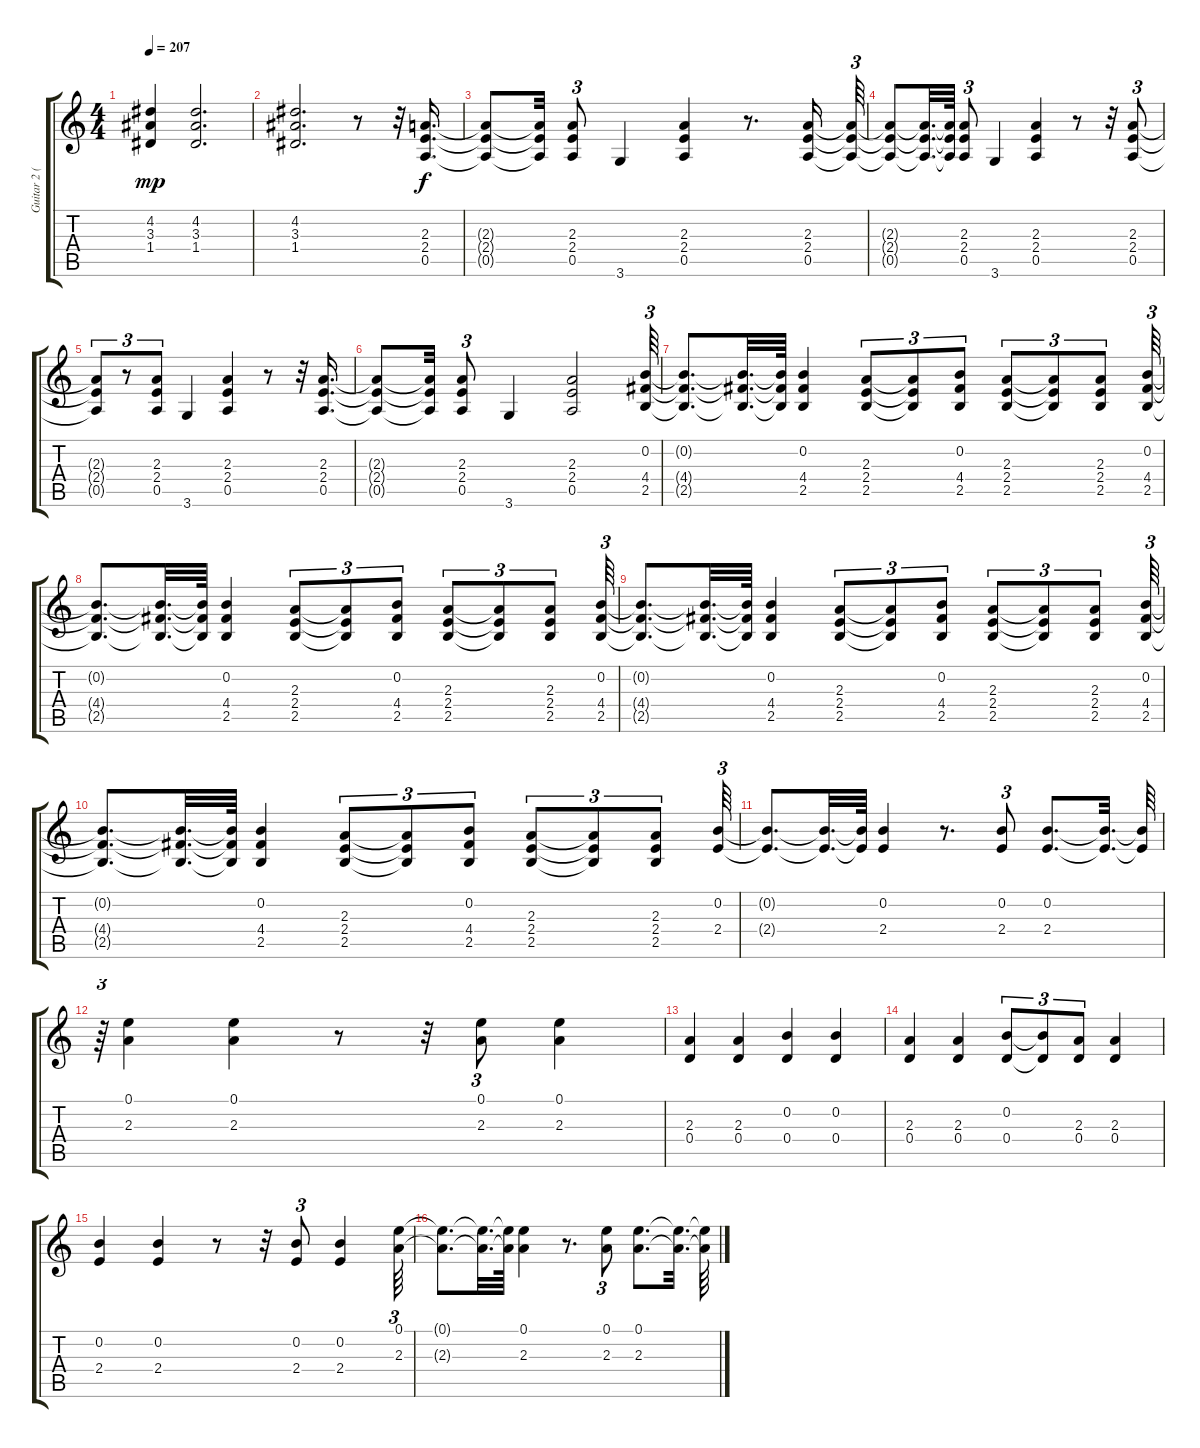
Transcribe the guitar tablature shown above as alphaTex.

\track ("Guitar 2 (Joe)" "Guitar 2 (") {instrument distortionguitar}
\staff {score tabs}
\tuning (E4 B3 G3 D3 A2 E2) {hide}
\ts (4 4)
\tempo 207
\clef g2
\ks c
(4.2 3.3 1.4).4{dy mp} (4.2 3.3 1.4).2{d} |
(4.2 3.3 1.4).2{d} r.8 r.32 (2.3 2.4 0.5).16{d dy f} |
(2.3{t} 2.4{t} 0.5{t}).8 (2.3{t} 2.4{t} 0.5{t}).32 (2.3 2.4 0.5).8{tu (3 2)} 3.6.4 (2.3 2.4 0.5).4 r.8{d} (2.3 2.4 0.5).16 (2.3{t} 2.4{t} 0.5{t}).64{tu (3 2)} |
(2.3{t} 2.4{t} 0.5{t}).8 (2.3{t} 2.4{t} 0.5{t}).32{d} (2.3{t} 2.4{t} 0.5{t}).64 (2.3 2.4 0.5).8{tu (3 2)} 3.6.4 (2.3 2.4 0.5).4 r.8 r.32 (2.3 2.4 0.5).8{tu (3 2)} |
(2.3{t} 2.4{t} 0.5{t}).8{tu (3 2)} r.8{tu (3 2)} (2.3 2.4 0.5).8{tu (3 2)} 3.6.4 (2.3 2.4 0.5).4 r.8 r.32 (2.3 2.4 0.5).16{d} |
(2.3{t} 2.4{t} 0.5{t}).8 (2.3{t} 2.4{t} 0.5{t}).32 (2.3 2.4 0.5).8{tu (3 2)} 3.6.4 (2.3 2.4 0.5).2 (0.2 4.4 2.5).64{tu (3 2)} |
(0.2{t} 4.4{t} 2.5{t}).8{d} (0.2{t} 4.4{t} 2.5{t}).32{d} (0.2{t} 4.4{t} 2.5{t}).64 (0.2 4.4 2.5).4 (2.3 2.4 2.5).8{tu (3 2)} (2.3{t} 2.4{t} 2.5{t}).8{tu (3 2)} (0.2 4.4 2.5).8{tu (3 2)} (2.3 2.4 2.5).8{tu (3 2)} (2.3{t} 2.4{t} 2.5{t}).8{tu (3 2)} (2.3 2.4 2.5).8{tu (3 2)} (0.2 4.4 2.5).64{tu (3 2)} |
(0.2{t} 4.4{t} 2.5{t}).8{d} (0.2{t} 4.4{t} 2.5{t}).32{d} (0.2{t} 4.4{t} 2.5{t}).64 (0.2 4.4 2.5).4 (2.3 2.4 2.5).8{tu (3 2)} (2.3{t} 2.4{t} 2.5{t}).8{tu (3 2)} (0.2 4.4 2.5).8{tu (3 2)} (2.3 2.4 2.5).8{tu (3 2)} (2.3{t} 2.4{t} 2.5{t}).8{tu (3 2)} (2.3 2.4 2.5).8{tu (3 2)} (0.2 4.4 2.5).64{tu (3 2)} |
(0.2{t} 4.4{t} 2.5{t}).8{d} (0.2{t} 4.4{t} 2.5{t}).32{d} (0.2{t} 4.4{t} 2.5{t}).64 (0.2 4.4 2.5).4 (2.3 2.4 2.5).8{tu (3 2)} (2.3{t} 2.4{t} 2.5{t}).8{tu (3 2)} (0.2 4.4 2.5).8{tu (3 2)} (2.3 2.4 2.5).8{tu (3 2)} (2.3{t} 2.4{t} 2.5{t}).8{tu (3 2)} (2.3 2.4 2.5).8{tu (3 2)} (0.2 4.4 2.5).64{tu (3 2)} |
(0.2{t} 4.4{t} 2.5{t}).8{d} (0.2{t} 4.4{t} 2.5{t}).32{d} (0.2{t} 4.4{t} 2.5{t}).64 (0.2 4.4 2.5).4 (2.3 2.4 2.5).8{tu (3 2)} (2.3{t} 2.4{t} 2.5{t}).8{tu (3 2)} (0.2 4.4 2.5).8{tu (3 2)} (2.3 2.4 2.5).8{tu (3 2)} (2.3{t} 2.4{t} 2.5{t}).8{tu (3 2)} (2.3 2.4 2.5).8{tu (3 2)} (0.2 2.4).64{tu (3 2)} |
(0.2{t} 2.4{t}).8{d} (0.2{t} 2.4{t}).32{d} (0.2{t} 2.4{t}).64 (0.2 2.4).4 r.8{d} (0.2 2.4).8{tu (3 2)} (0.2 2.4).8{d} (0.2{t} 2.4{t}).32{d} (0.2{t} 2.4{t}).64 |
r.64{tu (3 2)} (0.1 2.3).4 (0.1 2.3).4 r.8 r.32 (0.1 2.3).8{tu (3 2)} (0.1 2.3).4 |
(2.3 0.4).4 (2.3 0.4).4 (0.2 0.4).4 (0.2 0.4).4 |
(2.3 0.4).4 (2.3 0.4).4 (0.2 0.4).8{tu (3 2)} (0.2{t} 0.4{t}).8{tu (3 2)} (2.3 0.4).8{tu (3 2)} (2.3 0.4).4 |
(0.2 2.4).4 (0.2 2.4).4 r.8 r.32 (0.2 2.4).8{tu (3 2)} (0.2 2.4).4 (0.1 2.3).64{tu (3 2)} |
(0.1{t} 2.3{t}).8{d} (0.1{t} 2.3{t}).32{d} (0.1{t} 2.3{t}).64 (0.1 2.3).4 r.8{d} (0.1 2.3).8{tu (3 2)} (0.1 2.3).8{d} (0.1{t} 2.3{t}).32{d} (0.1{t} 2.3{t}).64
